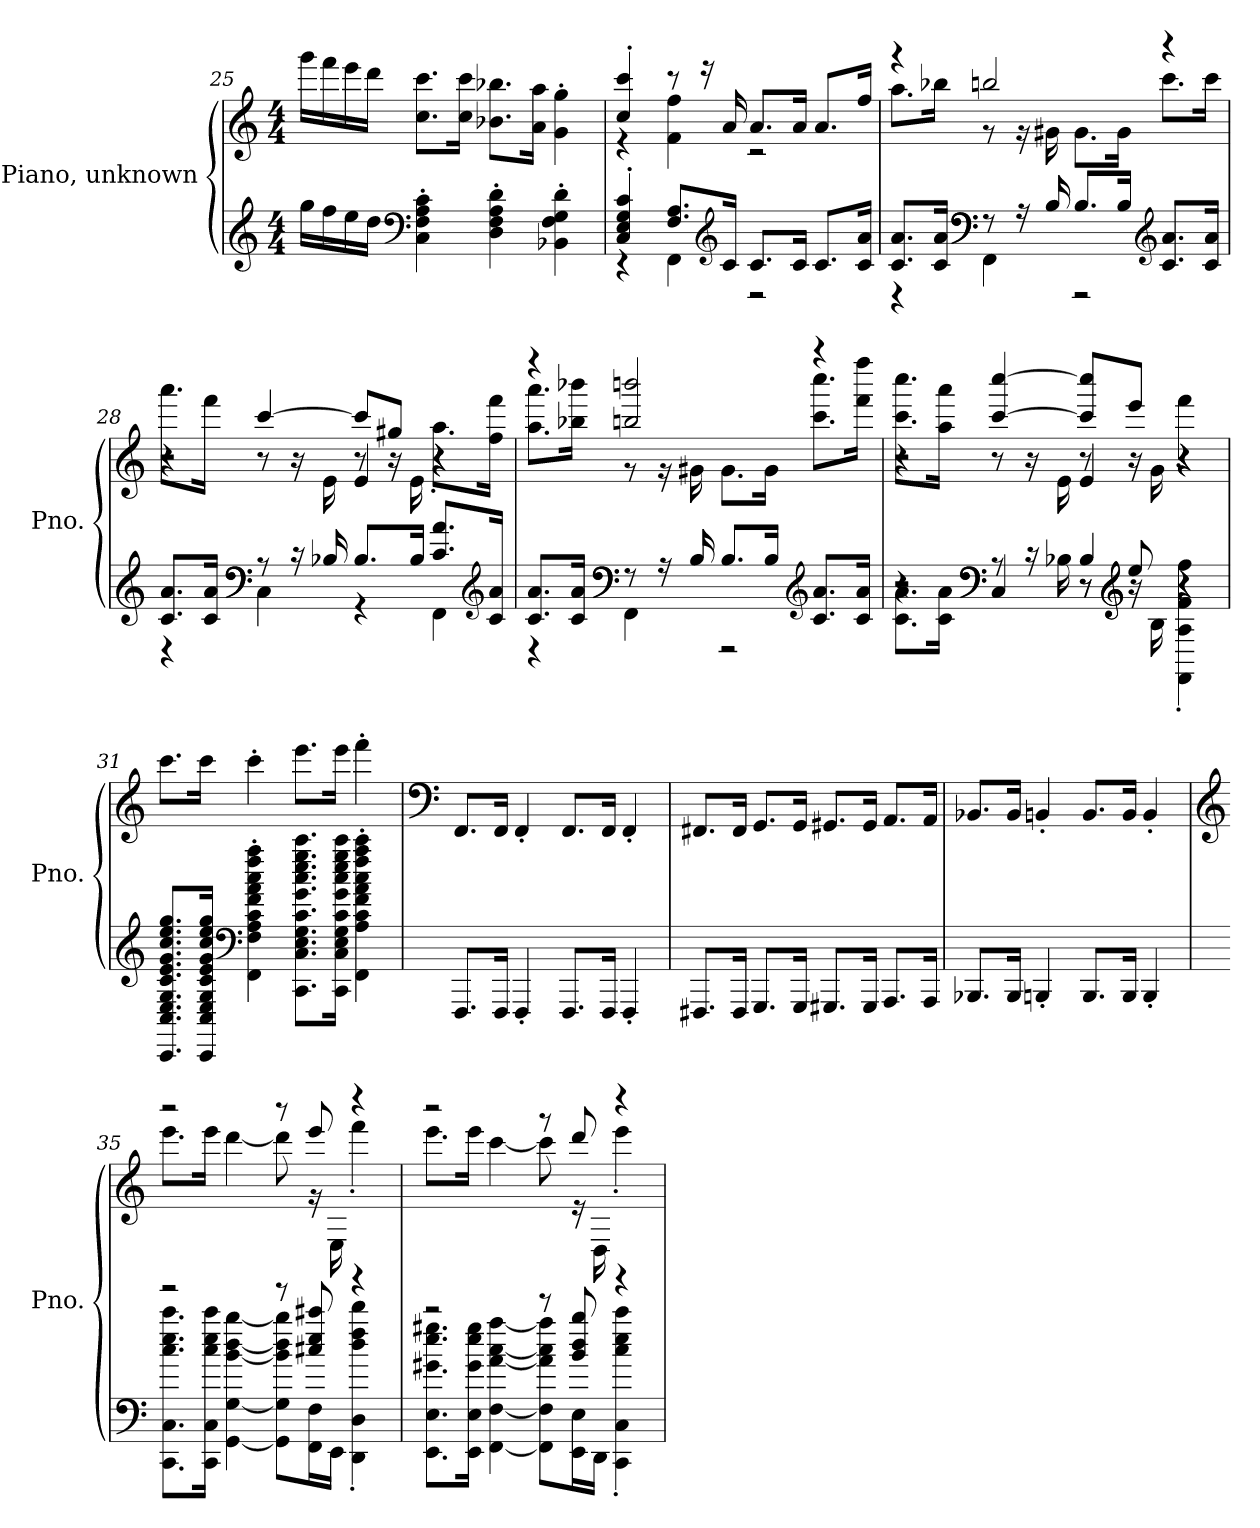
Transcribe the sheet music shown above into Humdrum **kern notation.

**kern	**kern
*part1	*part1
*staff2	*staff1
*I"Piano, unknown	*
*I'Pno.	*
*clefG2	*clefG2
*k[]	*k[]
*M4/4	*M4/4
=25	=25
16gg\LL	16ggg\LL
16ff\	16fff\
16ee\	16eee\
16dd\JJ	16ddd\JJ
*clefF4	*
4C\' 4F\' 4A\' 4c\'	8.cc\ 8.ccc\L
.	16cc\ 16ccc\Jk
4D\' 4F\' 4A\' 4d\'	8.b-X\ 8.bb-X\L
.	16a\ 16aa\Jk
4BB-X\' 4F\' 4G\' 4d\'	4g\' 4gg\'
!!LO:LB:g=z
=26	=26
*^	*^
4C/' 4E/' 4G/' 4c/'	4r	4cc/' 4ccc/'	4r
8.F/ 8.A/L	4FF\	8r	4f\ 4ff\
.	.	16r	.
*clefG2	*	*	*
16c/Jk	.	16a/	.
8.c/L	2r	8.a/L	2r
16c/Jk	.	16a/Jk	.
8.c/L	.	8.a/L	.
16c/ 16a/Jk	.	16ff/Jk	.
=27	=27	=27	=27
8.c/ 8.a/L	4r	4r	8.aa\L
16c/ 16a/Jk	.	.	16bb-X\Jk
*clefF4	*	*	*
8r	4FF\	2bbn/	8r
16r	.	.	16r
16B/	.	.	16g#X\
8.B/L	2r	.	8.g#\L
16B/Jk	.	.	16g#\Jk
*clefG2	*	*	*
8.c/ 8.a/L	.	4r	8.ccc\L
16c/ 16a/Jk	.	.	16ccc\Jk
=28	=28	=28	=28
*	*	*	*^
8.c/ 8.a/L	4r	4r	8.aaa\L	2r
16c/ 16a/Jk	.	.	16fff\Jk	.
*clefF4	*	*	*	*
8r	4C\	[4ccc/	8r	.
16r	.	.	16r	.
16B-X/	.	.	16e\	.
8.B-/L	4r	8ccc/L]	8r	4e/
.	.	8gg#X/J	16r	.
16B-/Jk	.	.	16e\	.
8.c/ 8.a/L	4FF\	4r	8.aa'\L	4r
*clefG2	*	*	*	*
16c/ 16a/Jk	.	.	16ff\ 16fff\Jk	.
*	*	*	*v	*v
!!LO:LB:g=z
=29	=29	=29	=29
8.c/ 8.a/L	4r	4r	8.aa\ 8.aaa\L
16c/ 16a/Jk	.	.	16bb-X\ 16bbb-X\Jk
*clefF4	*	*	*
8r	4FF\	2bbn/ 2bbbn/	8r
16r	.	.	16r
16B/	.	.	16g#X\
8.B/L	2r	.	8.g#\L
16B/Jk	.	.	16g#\Jk
*clefG2	*	*	*
8.c/ 8.a/L	.	4r	8.ccc\ 8.cccc\L
16c/ 16a/Jk	.	.	16fff\ 16ffff\Jk
=30	=30	=30	=30
*	*^	*	*^
2r	8.c\ 8.a\L	4r	4r	8.ccc\ 8.cccc\L	2r
.	16c\ 16a\Jk	.	.	16aa\ 16aaa\Jk	.
*clefF4	*	*	*	*	*
.	8r	4C/	[4ccc/ [4cccc/	8r	.
.	16r	.	.	16r	.
.	16B-X\	.	.	16e\	.
8r	8r	4B-/	8ccc/] 8cccc/]L	8r	4e/
*clefG2	*	*	*	*	*
8ee/	16r	.	8eee/J	16r	.
.	16B-\	.	.	16g\	.
4r	4FF\' 4A\' 4f\' 4ff\'	4r	4r	4fff'\	4r
*v	*v	*v	*	*	*
*	*v	*v	*v
=31	=31
8.CC/ 8.C/ 8.E/ 8.G/ 8.c/ 8.e/ 8.g/ 8.cc/ 8.ee/ 8.gg/L	8.ccc\L
16CC/ 16C/ 16E/ 16G/ 16c/ 16e/ 16g/ 16cc/ 16ee/ 16gg/Jk	16ccc\Jk
*clefF4	*
4FF\' 4F\' 4A\' 4c\' 4f\' 4a\' 4cc\' 4ff\' 4aa\'	4ccc'\
8.CC\ 8.C\ 8.E\ 8.G\ 8.c\ 8.g\ 8.cc\ 8.ee\ 8.gg\ 8.ccc\L	8.eee\L
16CC\ 16C\ 16E\ 16G\ 16c\ 16g\ 16cc\ 16ee\ 16gg\ 16ccc\Jk	16eee\Jk
4FF\' 4A\' 4c\' 4f\' 4a\' 4cc\' 4ff\' 4aa\' 4ccc\'	4fff'\
!!LO:PB:g=z
=32	=32
*	*clefF4
8.FFF/L	8.FF/L
16FFF/Jk	16FF/Jk
4FFF'/	4FF'/
8.FFF/L	8.FF/L
16FFF/Jk	16FF/Jk
4FFF'/	4FF'/
=33	=33
8.FFF#X/L	8.FF#X/L
16FFF#/Jk	16FF#/Jk
8.GGG/L	8.GG/L
16GGG/Jk	16GG/Jk
8.GGG#X/L	8.GG#X/L
16GGG#/Jk	16GG#/Jk
8.AAA/L	8.AA/L
16AAA/Jk	16AA/Jk
=34	=34
8.BBB-X/L	8.BB-X/L
16BBB-/Jk	16BB-/Jk
4BBBn'/	4BBn'/
8.BBB/L	8.BB/L
16BBB/Jk	16BB/Jk
4BBB'/	4BB'/
=35	=35
*	*clefG2
*^	*^
2r	8.CC\ 8.C\ 8.cc\ 8.ee\ 8.ccc\L	2r	8.eee\L
.	16CC\ 16C\ 16cc\ 16ee\ 16ccc\Jk	.	16eee\Jk
.	[4GG\ [4G\ [4b\ [4dd\ [4bb\	.	[4ddd\
8r	8GG\] 8G\] 8b\] 8dd\] 8bb\]L	8r	8ddd\]
8cc#X/ 8ee/ 8ccc#X/	16FF\ 16F\L	8eee/	16r
.	16EE\JJ	.	16E\
4r	4DD\' 4D\' 4dd\' 4ff\' 4ddd\'	4r	4fff'\
!!LO:LB:g=z	!!
=36	=36	=36	=36
2r	8.EE\ 8.E\ 8.g#X\ 8.ee\ 8.gg#X\L	2r	8.eee\L
.	16EE\ 16E\ 16g#\ 16ee\ 16gg#\Jk	.	16eee\Jk
.	[4FF\ [4F\ [4a\ [4cc\ [4aa\	.	[4ccc\
8r	8FF\] 8F\] 8a\] 8cc\] 8aa\]L	8r	8ccc\]
8b/ 8dd/ 8bb/	16EE\ 16E\L	8ddd/	16r
.	16DD\JJ	.	16D\
4r	4CC\' 4C\' 4cc\' 4ee\' 4ccc\'	4r	4eee'\
*v	*v	*	*
*	*v	*v
=	=
*-	*-
